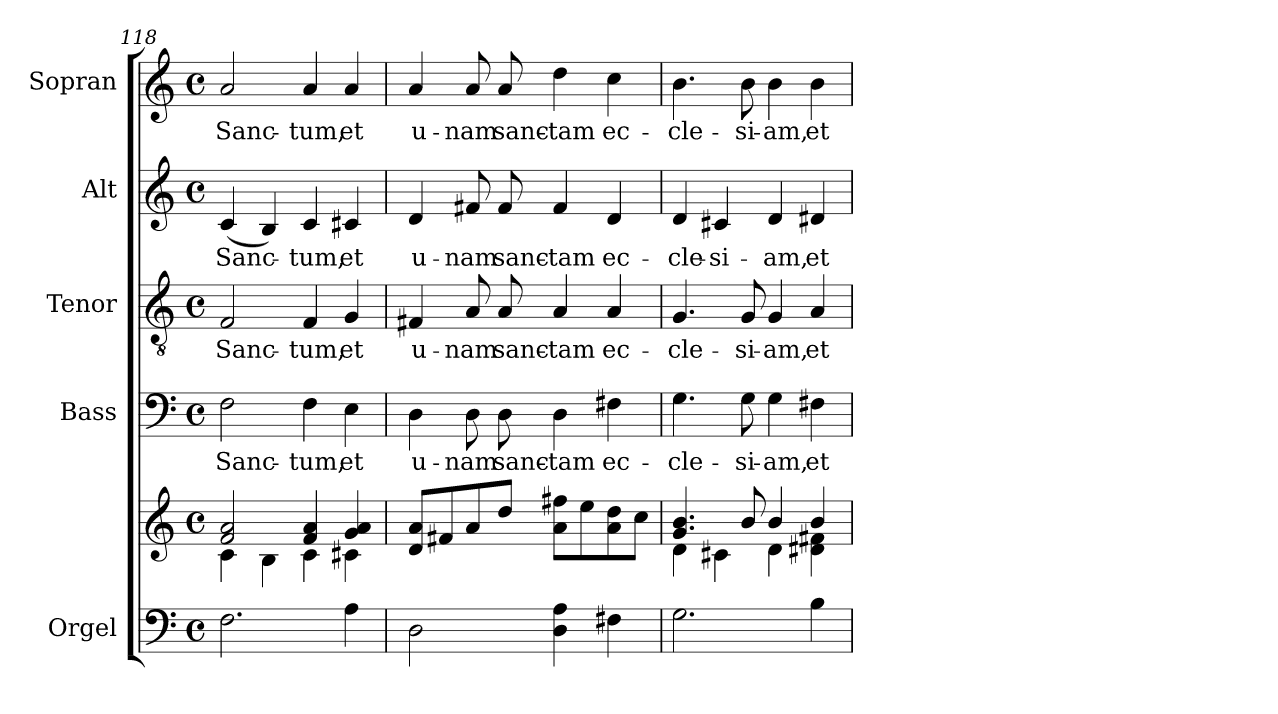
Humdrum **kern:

**kern	**kern	**kern	**text	**kern	**text	**kern	**text	**kern	**text
*part5	*part5	*part4	*part4	*part3	*part3	*part2	*part2	*part1	*part1
*staff6	*staff5	*staff4	*staff4	*staff3	*staff3	*staff2	*staff2	*staff1	*staff1
*I"Orgel	*	*I"Bass	*	*I"Tenor	*	*I"Alt	*	*I"Sopran	*
*I'Org.	*	*I'B.	*	*I'T.	*	*I'A.	*	*I'S.	*
*clefF4	*clefG2	*clefF4	*	*clefGv2	*	*clefG2	*	*clefG2	*
*k[]	*k[]	*k[]	*	*k[]	*	*k[]	*	*k[]	*
*C:	*C:	*C:	*	*C:	*	*C:	*	*C:	*
*M4/4	*M4/4	*M4/4	*	*M4/4	*	*M4/4	*	*M4/4	*
*met(c)	*met(c)	*met(c)	*	*met(c)	*	*met(c)	*	*met(c)	*
=118	=118	=118	=118	=118	=118	=118	=118	=118	=118
*	*^	*	*	*	*	*	*	*	*
!	!	!	!	!LO:LY:b	!	!LO:LY:b	!	!LO:LY:b	!	!LO:LY:b
2.F\	2f/ 2a/	4c\	2F\	Sanc-	2F/	Sanc-	(<4c/	Sanc-	2a/	Sanc-
.	.	4B\	.	.	.	.	4B/)	.	.	.
!	!	!	!	!LO:LY:b	!	!LO:LY:b	!	!LO:LY:b	!	!LO:LY:b
.	4f/ 4a/	4c\	4F\	-tum,	4F/	-tum,	4c/	-tum,	4a/	-tum,
!	!	!	!	!LO:LY:b	!	!LO:LY:b	!	!LO:LY:b	!	!LO:LY:b
4A\	4g/ 4a/	4c#X\	4E\	et	4G/	et	4c#X/	et	4a/	et
=119	=119	=119	=119	=119	=119	=119	=119	=119	=119	=119
!	!	!	!	!LO:LY:b	!	!LO:LY:b	!	!LO:LY:b	!	!LO:LY:b
*	*v	*v	*	*	*	*	*	*	*	*
2D\	8d/ 8a/L	4D\	u-	4F#X/	u-	4d/	u-	4a/	u-
.	8f#X/	.	.	.	.	.	.	.	.
!	!	!	!LO:LY:b	!	!LO:LY:b	!	!LO:LY:b	!	!LO:LY:b
.	8a/	8D\	-nam	8A/	-nam	8f#X/	-nam	8a/	-nam
!	!	!	!LO:LY:b	!	!LO:LY:b	!	!LO:LY:b	!	!LO:LY:b
.	8dd/J	8D\	sanc-	8A/	sanc-	8f#/	sanc-	8a/	sanc-
!	!	!	!LO:LY:b	!	!LO:LY:b	!	!LO:LY:b	!	!LO:LY:b
4D\ 4A\	8a\ 8ff#X\L	4D\	-tam	4A/	-tam	4f#/	-tam	4dd\	-tam
.	8ee\	.	.	.	.	.	.	.	.
!	!	!	!LO:LY:b	!	!LO:LY:b	!	!LO:LY:b	!	!LO:LY:b
4F#X\	8a\ 8dd\	4F#X\	ec-	4A/	ec-	4d/	ec-	4cc\	ec-
.	8cc\J	.	.	.	.	.	.	.	.
=120	=120	=120	=120	=120	=120	=120	=120	=120	=120
*	*^	*	*	*	*	*	*	*	*
!	!	!	!	!LO:LY:b	!	!LO:LY:b	!	!LO:LY:b	!	!LO:LY:b
2.G\	4.g/ 4.b/	4d\	4.G\	-cle-	4.G/	-cle-	4d/	-cle-	4.b\	-cle-
!	!	!	!	!	!	!	!	!LO:LY:b	!	!
.	.	4c#X\	.	.	.	.	4c#X/	-si-	.	.
!	!	!	!	!LO:LY:b	!	!LO:LY:b	!	!	!	!LO:LY:b
.	8b/	.	8G\	-si-	8G/	-si-	.	.	8b\	-si-
!	!	!	!	!LO:LY:b	!	!LO:LY:b	!	!LO:LY:b	!	!LO:LY:b
.	4b/	4d\	4G\	-am,	4G/	-am,	4d/	-am,	4b\	-am,
!	!	!	!	!LO:LY:b	!	!LO:LY:b	!	!LO:LY:b	!	!LO:LY:b
4B\	4b/	4d#X\ 4f#X\	4F#X\	et	4A/	et	4d#X/	et	4b\	et
*	*v	*v	*	*	*	*	*	*	*	*
=	=	=	=	=	=	=	=	=	=
*-	*-	*-	*-	*-	*-	*-	*-	*-	*-
